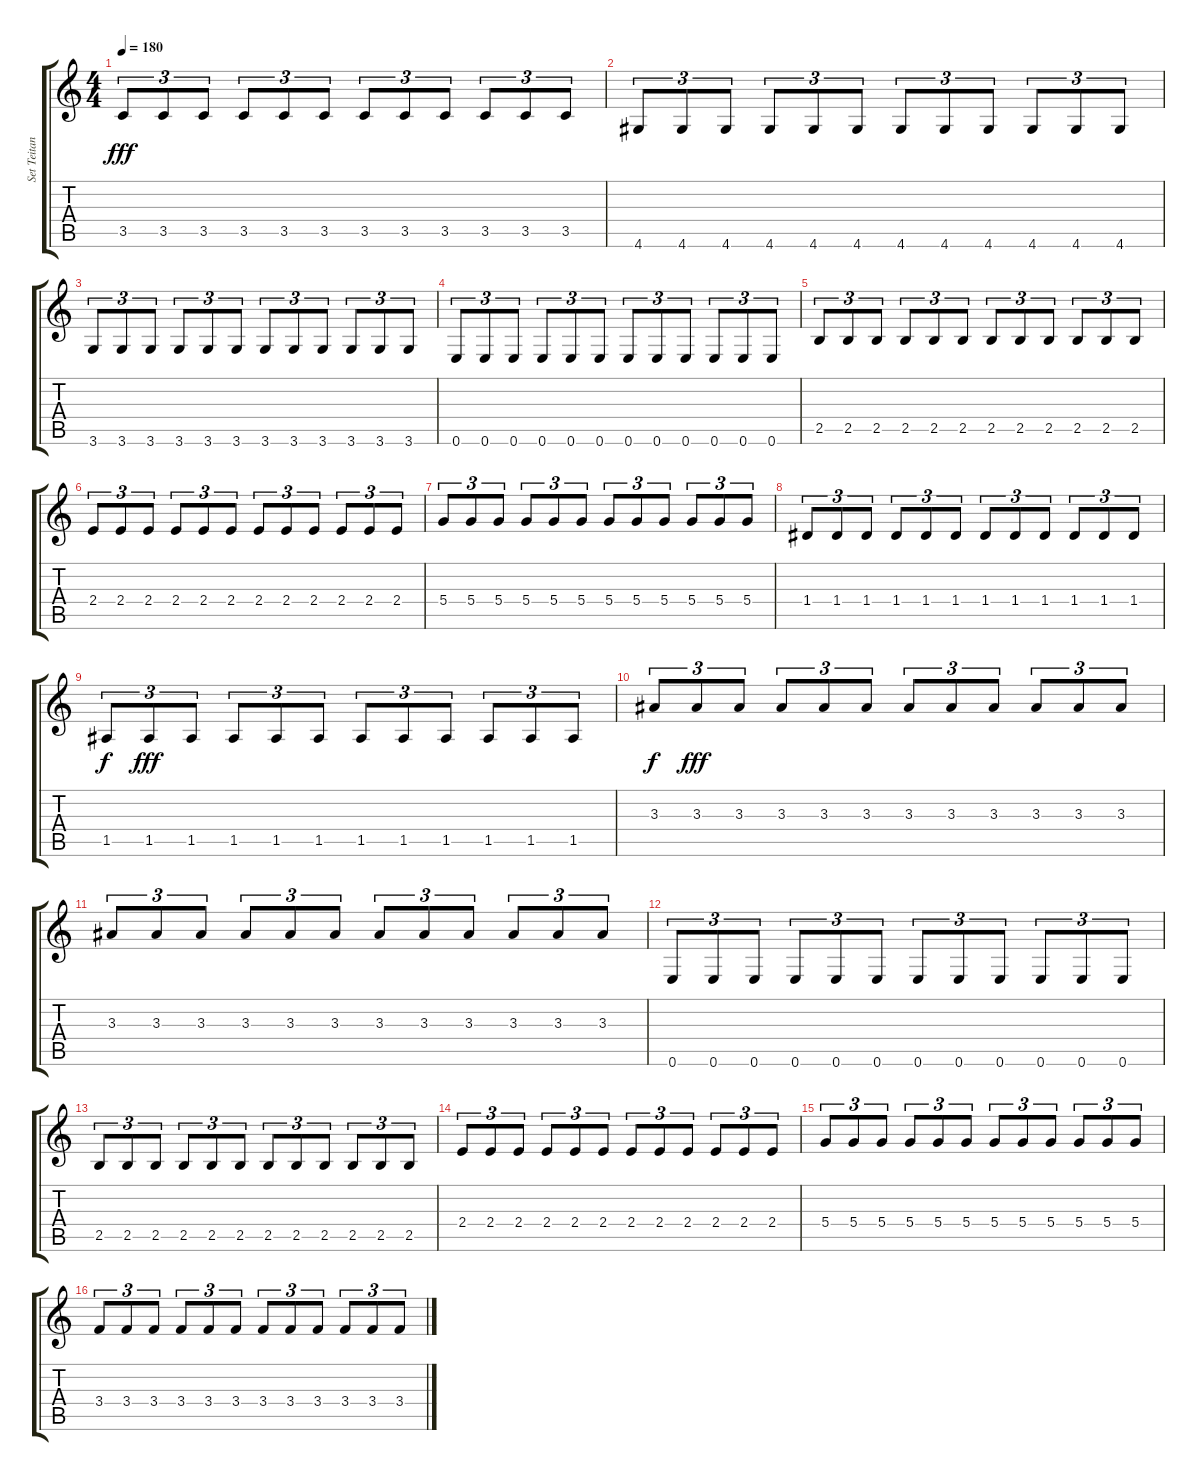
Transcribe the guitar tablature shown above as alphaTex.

\track ("Set Teitan" "Set Teitan") {instrument distortionguitar}
\staff {score tabs}
\tuning (E4 B3 G3 D3 A2 E2) {hide}
\ts (4 4)
\tempo 180
\clef g2
\ks c
3.5.8{tu (3 2) dy fff} 3.5.8{tu (3 2)} 3.5.8{tu (3 2)} 3.5.8{tu (3 2)} 3.5.8{tu (3 2)} 3.5.8{tu (3 2)} 3.5.8{tu (3 2)} 3.5.8{tu (3 2)} 3.5.8{tu (3 2)} 3.5.8{tu (3 2)} 3.5.8{tu (3 2)} 3.5.8{tu (3 2)} |
4.6.8{tu (3 2)} 4.6.8{tu (3 2)} 4.6.8{tu (3 2)} 4.6.8{tu (3 2)} 4.6.8{tu (3 2)} 4.6.8{tu (3 2)} 4.6.8{tu (3 2)} 4.6.8{tu (3 2)} 4.6.8{tu (3 2)} 4.6.8{tu (3 2)} 4.6.8{tu (3 2)} 4.6.8{tu (3 2)} |
3.6.8{tu (3 2)} 3.6.8{tu (3 2)} 3.6.8{tu (3 2)} 3.6.8{tu (3 2)} 3.6.8{tu (3 2)} 3.6.8{tu (3 2)} 3.6.8{tu (3 2)} 3.6.8{tu (3 2)} 3.6.8{tu (3 2)} 3.6.8{tu (3 2)} 3.6.8{tu (3 2)} 3.6.8{tu (3 2)} |
0.6.8{tu (3 2)} 0.6.8{tu (3 2)} 0.6.8{tu (3 2)} 0.6.8{tu (3 2)} 0.6.8{tu (3 2)} 0.6.8{tu (3 2)} 0.6.8{tu (3 2)} 0.6.8{tu (3 2)} 0.6.8{tu (3 2)} 0.6.8{tu (3 2)} 0.6.8{tu (3 2)} 0.6.8{tu (3 2)} |
2.5.8{tu (3 2)} 2.5.8{tu (3 2)} 2.5.8{tu (3 2)} 2.5.8{tu (3 2)} 2.5.8{tu (3 2)} 2.5.8{tu (3 2)} 2.5.8{tu (3 2)} 2.5.8{tu (3 2)} 2.5.8{tu (3 2)} 2.5.8{tu (3 2)} 2.5.8{tu (3 2)} 2.5.8{tu (3 2)} |
2.4.8{tu (3 2)} 2.4.8{tu (3 2)} 2.4.8{tu (3 2)} 2.4.8{tu (3 2)} 2.4.8{tu (3 2)} 2.4.8{tu (3 2)} 2.4.8{tu (3 2)} 2.4.8{tu (3 2)} 2.4.8{tu (3 2)} 2.4.8{tu (3 2)} 2.4.8{tu (3 2)} 2.4.8{tu (3 2)} |
5.4.8{tu (3 2)} 5.4.8{tu (3 2)} 5.4.8{tu (3 2)} 5.4.8{tu (3 2)} 5.4.8{tu (3 2)} 5.4.8{tu (3 2)} 5.4.8{tu (3 2)} 5.4.8{tu (3 2)} 5.4.8{tu (3 2)} 5.4.8{tu (3 2)} 5.4.8{tu (3 2)} 5.4.8{tu (3 2)} |
1.4.8{tu (3 2)} 1.4.8{tu (3 2)} 1.4.8{tu (3 2)} 1.4.8{tu (3 2)} 1.4.8{tu (3 2)} 1.4.8{tu (3 2)} 1.4.8{tu (3 2)} 1.4.8{tu (3 2)} 1.4.8{tu (3 2)} 1.4.8{tu (3 2)} 1.4.8{tu (3 2)} 1.4.8{tu (3 2)} |
1.5.8{tu (3 2) dy f} 1.5.8{tu (3 2) dy fff} 1.5.8{tu (3 2)} 1.5.8{tu (3 2)} 1.5.8{tu (3 2)} 1.5.8{tu (3 2)} 1.5.8{tu (3 2)} 1.5.8{tu (3 2)} 1.5.8{tu (3 2)} 1.5.8{tu (3 2)} 1.5.8{tu (3 2)} 1.5.8{tu (3 2)} |
3.3.8{tu (3 2) dy f} 3.3.8{tu (3 2) dy fff} 3.3.8{tu (3 2)} 3.3.8{tu (3 2)} 3.3.8{tu (3 2)} 3.3.8{tu (3 2)} 3.3.8{tu (3 2)} 3.3.8{tu (3 2)} 3.3.8{tu (3 2)} 3.3.8{tu (3 2)} 3.3.8{tu (3 2)} 3.3.8{tu (3 2)} |
3.3.8{tu (3 2)} 3.3.8{tu (3 2)} 3.3.8{tu (3 2)} 3.3.8{tu (3 2)} 3.3.8{tu (3 2)} 3.3.8{tu (3 2)} 3.3.8{tu (3 2)} 3.3.8{tu (3 2)} 3.3.8{tu (3 2)} 3.3.8{tu (3 2)} 3.3.8{tu (3 2)} 3.3.8{tu (3 2)} |
0.6.8{tu (3 2)} 0.6.8{tu (3 2)} 0.6.8{tu (3 2)} 0.6.8{tu (3 2)} 0.6.8{tu (3 2)} 0.6.8{tu (3 2)} 0.6.8{tu (3 2)} 0.6.8{tu (3 2)} 0.6.8{tu (3 2)} 0.6.8{tu (3 2)} 0.6.8{tu (3 2)} 0.6.8{tu (3 2)} |
2.5.8{tu (3 2)} 2.5.8{tu (3 2)} 2.5.8{tu (3 2)} 2.5.8{tu (3 2)} 2.5.8{tu (3 2)} 2.5.8{tu (3 2)} 2.5.8{tu (3 2)} 2.5.8{tu (3 2)} 2.5.8{tu (3 2)} 2.5.8{tu (3 2)} 2.5.8{tu (3 2)} 2.5.8{tu (3 2)} |
2.4.8{tu (3 2)} 2.4.8{tu (3 2)} 2.4.8{tu (3 2)} 2.4.8{tu (3 2)} 2.4.8{tu (3 2)} 2.4.8{tu (3 2)} 2.4.8{tu (3 2)} 2.4.8{tu (3 2)} 2.4.8{tu (3 2)} 2.4.8{tu (3 2)} 2.4.8{tu (3 2)} 2.4.8{tu (3 2)} |
5.4.8{tu (3 2)} 5.4.8{tu (3 2)} 5.4.8{tu (3 2)} 5.4.8{tu (3 2)} 5.4.8{tu (3 2)} 5.4.8{tu (3 2)} 5.4.8{tu (3 2)} 5.4.8{tu (3 2)} 5.4.8{tu (3 2)} 5.4.8{tu (3 2)} 5.4.8{tu (3 2)} 5.4.8{tu (3 2)} |
3.4.8{tu (3 2)} 3.4.8{tu (3 2)} 3.4.8{tu (3 2)} 3.4.8{tu (3 2)} 3.4.8{tu (3 2)} 3.4.8{tu (3 2)} 3.4.8{tu (3 2)} 3.4.8{tu (3 2)} 3.4.8{tu (3 2)} 3.4.8{tu (3 2)} 3.4.8{tu (3 2)} 3.4.8{tu (3 2)}
